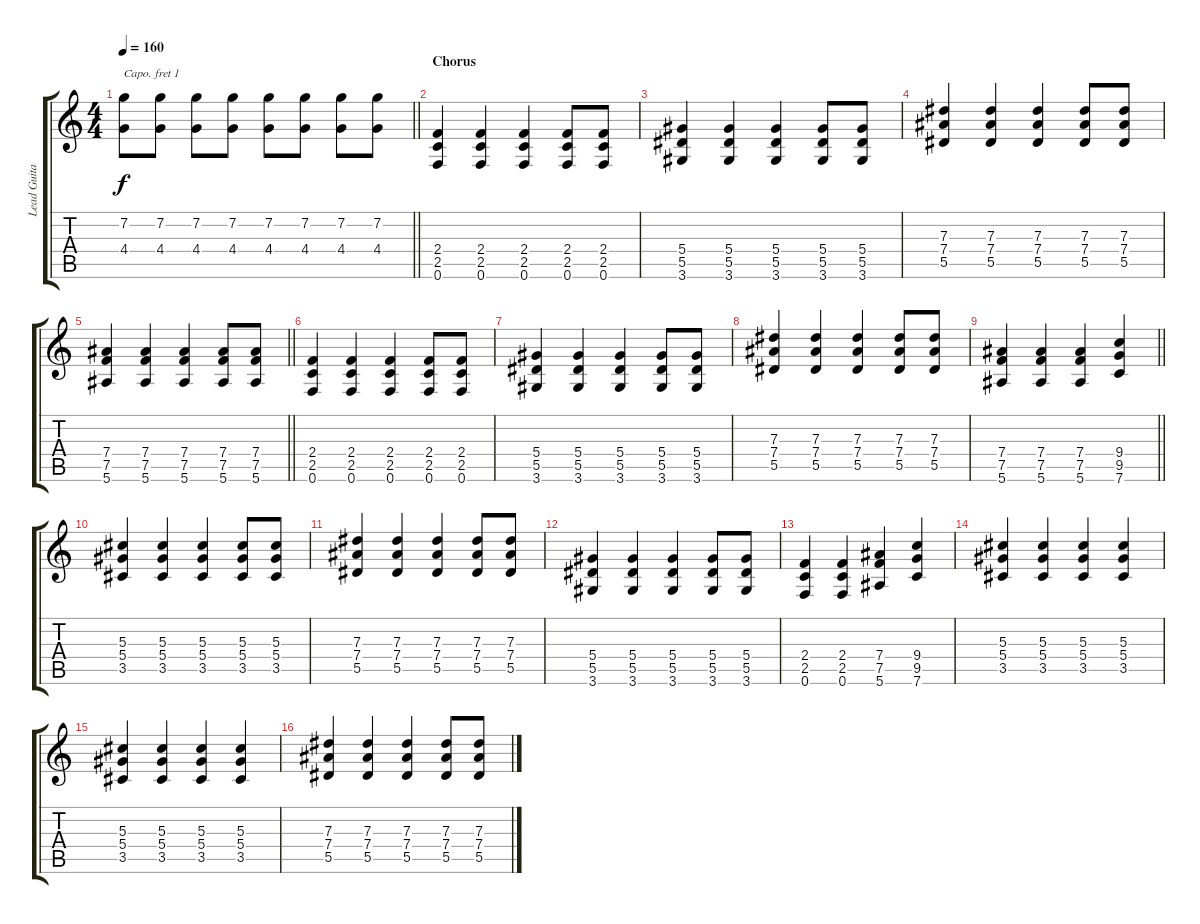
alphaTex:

\track ("Lead Guitar" "Lead Guita") {instrument electricguitarjazz}
\staff {score tabs}
\capo 1
\tuning (E4 B3 G3 D3 A2 E2) {hide}
\ts (4 4)
\tempo 160
\clef g2
\barLineRight lightlight
\ks c
(7.2 4.4).8{dy f} (7.2 4.4).8 (7.2 4.4).8 (7.2 4.4).8 (7.2 4.4).8 (7.2 4.4).8 (7.2 4.4).8 (7.2 4.4).8 |
\section ("" "Chorus")
(2.4 2.5 0.6).4 (2.4 2.5 0.6).4 (2.4 2.5 0.6).4 (2.4 2.5 0.6).8 (2.4 2.5 0.6).8 |
(5.4 5.5 3.6).4 (5.4 5.5 3.6).4 (5.4 5.5 3.6).4 (5.4 5.5 3.6).8 (5.4 5.5 3.6).8 |
(7.3 7.4 5.5).4 (7.3 7.4 5.5).4 (7.3 7.4 5.5).4 (7.3 7.4 5.5).8 (7.3 7.4 5.5).8 |
\barLineRight lightlight
(7.4 7.5 5.6).4 (7.4 7.5 5.6).4 (7.4 7.5 5.6).4 (7.4 7.5 5.6).8 (7.4 7.5 5.6).8 |
(2.4 2.5 0.6).4 (2.4 2.5 0.6).4 (2.4 2.5 0.6).4 (2.4 2.5 0.6).8 (2.4 2.5 0.6).8 |
(5.4 5.5 3.6).4 (5.4 5.5 3.6).4 (5.4 5.5 3.6).4 (5.4 5.5 3.6).8 (5.4 5.5 3.6).8 |
(7.3 7.4 5.5).4 (7.3 7.4 5.5).4 (7.3 7.4 5.5).4 (7.3 7.4 5.5).8 (7.3 7.4 5.5).8 |
\barLineRight lightlight
(7.4 7.5 5.6).4 (7.4 7.5 5.6).4 (7.4 7.5 5.6).4 (9.4 9.5 7.6).4 |
(5.3 5.4 3.5).4 (5.3 5.4 3.5).4 (5.3 5.4 3.5).4 (5.3 5.4 3.5).8 (5.3 5.4 3.5).8 |
(7.3 7.4 5.5).4 (7.3 7.4 5.5).4 (7.3 7.4 5.5).4 (7.3 7.4 5.5).8 (7.3 7.4 5.5).8 |
(5.4 5.5 3.6).4 (5.4 5.5 3.6).4 (5.4 5.5 3.6).4 (5.4 5.5 3.6).8 (5.4 5.5 3.6).8 |
(2.4 2.5 0.6).4 (2.4 2.5 0.6).4 (7.4 7.5 5.6).4 (9.4 9.5 7.6).4 |
(5.3 5.4 3.5).4 (5.3 5.4 3.5).4 (5.3 5.4 3.5).4 (5.3 5.4 3.5).4 |
(5.3 5.4 3.5).4 (5.3 5.4 3.5).4 (5.3 5.4 3.5).4 (5.3 5.4 3.5).4 |
(7.3 7.4 5.5).4 (7.3 7.4 5.5).4 (7.3 7.4 5.5).4 (7.3 7.4 5.5).8 (7.3 7.4 5.5).8
